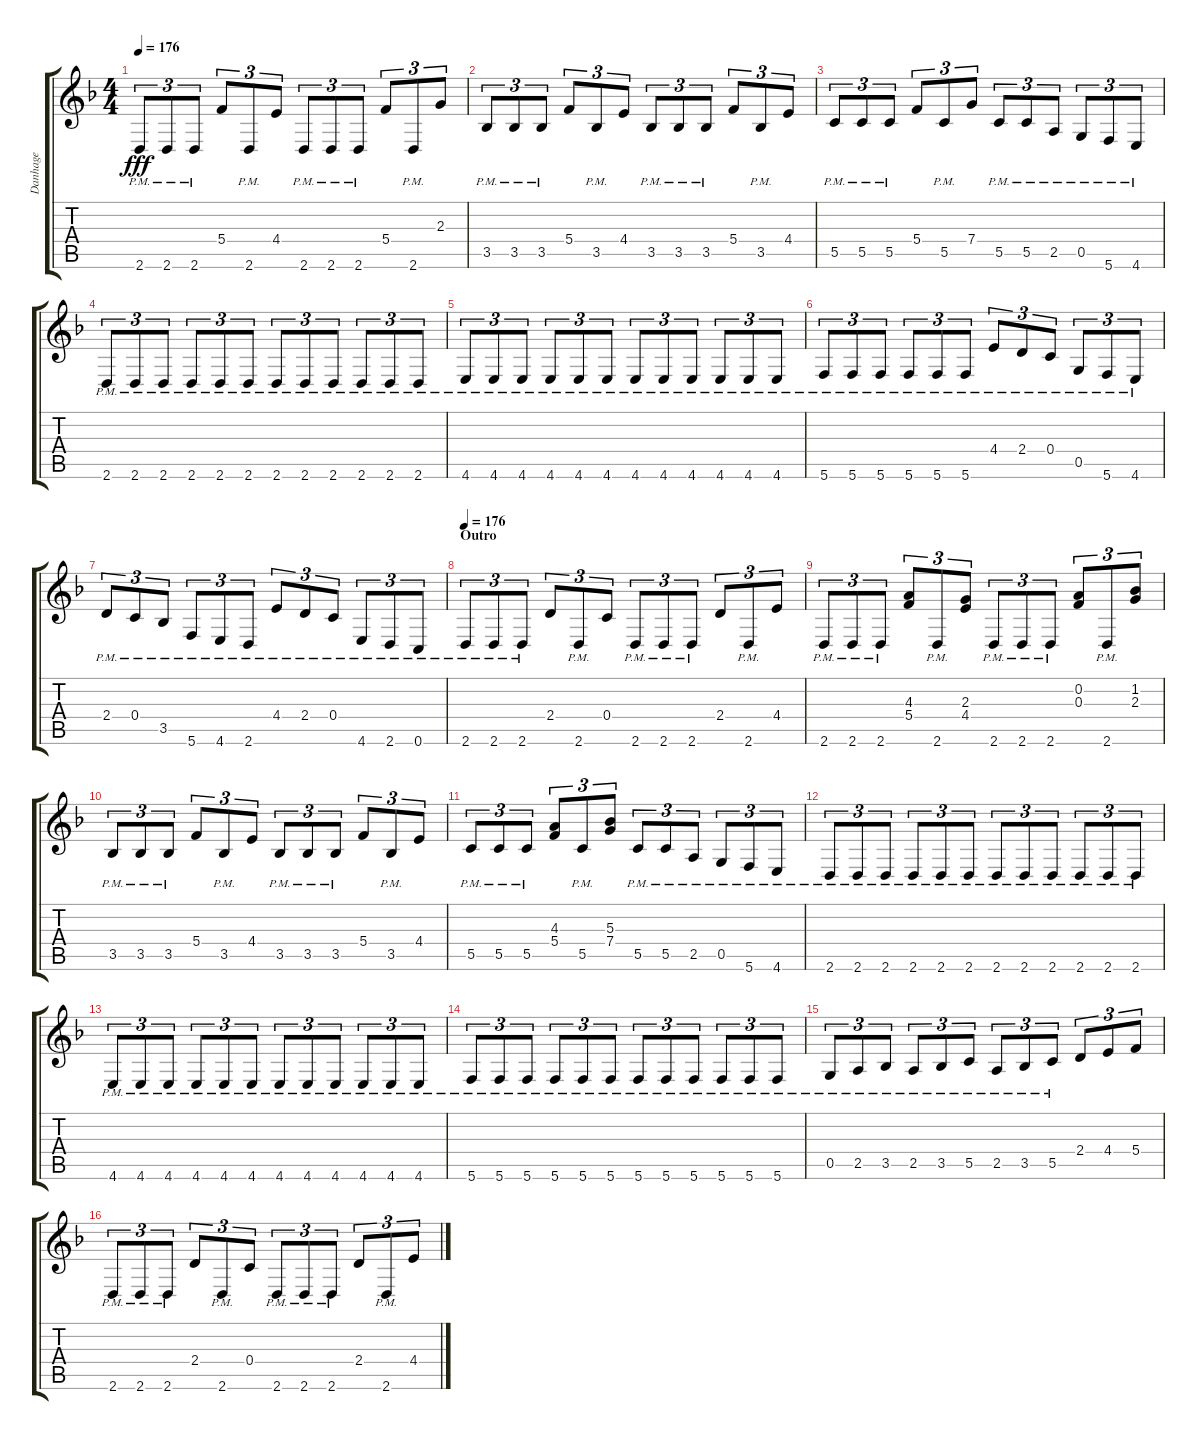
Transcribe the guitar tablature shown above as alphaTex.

\track ("Danhage" "Danhage") {instrument distortionguitar}
\staff {score tabs}
\tuning (D4 A3 F3 C3 G2 C2) {hide}
\ts (4 4)
\tempo 176
\clef g2
\ks f
2.6{pm}.8{tu (3 2) dy fff} 2.6{pm}.8{tu (3 2)} 2.6{pm}.8{tu (3 2)} 5.4.8{tu (3 2)} 2.6{pm}.8{tu (3 2)} 4.4.8{tu (3 2)} 2.6{pm}.8{tu (3 2)} 2.6{pm}.8{tu (3 2)} 2.6{pm}.8{tu (3 2)} 5.4.8{tu (3 2)} 2.6{pm}.8{tu (3 2)} 2.3.8{tu (3 2)} |
3.5{pm}.8{tu (3 2)} 3.5{pm}.8{tu (3 2)} 3.5{pm}.8{tu (3 2)} 5.4.8{tu (3 2)} 3.5{pm}.8{tu (3 2)} 4.4.8{tu (3 2)} 3.5{pm}.8{tu (3 2)} 3.5{pm}.8{tu (3 2)} 3.5{pm}.8{tu (3 2)} 5.4.8{tu (3 2)} 3.5{pm}.8{tu (3 2)} 4.4.8{tu (3 2)} |
5.5{pm}.8{tu (3 2)} 5.5{pm}.8{tu (3 2)} 5.5{pm}.8{tu (3 2)} 5.4.8{tu (3 2)} 5.5{pm}.8{tu (3 2)} 7.4.8{tu (3 2)} 5.5{pm}.8{tu (3 2)} 5.5{pm}.8{tu (3 2)} 2.5{pm}.8{tu (3 2)} 0.5{pm}.8{tu (3 2)} 5.6{pm}.8{tu (3 2)} 4.6{pm}.8{tu (3 2)} |
2.6{pm}.8{tu (3 2)} 2.6{pm}.8{tu (3 2)} 2.6{pm}.8{tu (3 2)} 2.6{pm}.8{tu (3 2)} 2.6{pm}.8{tu (3 2)} 2.6{pm}.8{tu (3 2)} 2.6{pm}.8{tu (3 2)} 2.6{pm}.8{tu (3 2)} 2.6{pm}.8{tu (3 2)} 2.6{pm}.8{tu (3 2)} 2.6{pm}.8{tu (3 2)} 2.6{pm}.8{tu (3 2)} |
4.6{pm}.8{tu (3 2)} 4.6{pm}.8{tu (3 2)} 4.6{pm}.8{tu (3 2)} 4.6{pm}.8{tu (3 2)} 4.6{pm}.8{tu (3 2)} 4.6{pm}.8{tu (3 2)} 4.6{pm}.8{tu (3 2)} 4.6{pm}.8{tu (3 2)} 4.6{pm}.8{tu (3 2)} 4.6{pm}.8{tu (3 2)} 4.6{pm}.8{tu (3 2)} 4.6{pm}.8{tu (3 2)} |
5.6{pm}.8{tu (3 2)} 5.6{pm}.8{tu (3 2)} 5.6{pm}.8{tu (3 2)} 5.6{pm}.8{tu (3 2)} 5.6{pm}.8{tu (3 2)} 5.6{pm}.8{tu (3 2)} 4.4{pm}.8{tu (3 2)} 2.4{pm}.8{tu (3 2)} 0.4{pm}.8{tu (3 2)} 0.5{pm}.8{tu (3 2)} 5.6{pm}.8{tu (3 2)} 4.6{pm}.8{tu (3 2)} |
2.4{pm}.8{tu (3 2)} 0.4{pm}.8{tu (3 2)} 3.5{pm}.8{tu (3 2)} 5.6{pm}.8{tu (3 2)} 4.6{pm}.8{tu (3 2)} 2.6{pm}.8{tu (3 2)} 4.4{pm}.8{tu (3 2)} 2.4{pm}.8{tu (3 2)} 0.4{pm}.8{tu (3 2)} 4.6{pm}.8{tu (3 2)} 2.6{pm}.8{tu (3 2)} 0.6{pm}.8{tu (3 2)} |
\section ("" "Outro")
\tempo 176
2.6{pm}.8{tu (3 2)} 2.6{pm}.8{tu (3 2)} 2.6{pm}.8{tu (3 2)} 2.4.8{tu (3 2)} 2.6{pm}.8{tu (3 2)} 0.4.8{tu (3 2)} 2.6{pm}.8{tu (3 2)} 2.6{pm}.8{tu (3 2)} 2.6{pm}.8{tu (3 2)} 2.4.8{tu (3 2)} 2.6{pm}.8{tu (3 2)} 4.4.8{tu (3 2)} |
2.6{pm}.8{tu (3 2)} 2.6{pm}.8{tu (3 2)} 2.6{pm}.8{tu (3 2)} (4.3 5.4).8{tu (3 2)} 2.6{pm}.8{tu (3 2)} (2.3 4.4).8{tu (3 2)} 2.6{pm}.8{tu (3 2)} 2.6{pm}.8{tu (3 2)} 2.6{pm}.8{tu (3 2)} (0.2 0.3).8{tu (3 2)} 2.6{pm}.8{tu (3 2)} (1.2 2.3).8{tu (3 2)} |
3.5{pm}.8{tu (3 2)} 3.5{pm}.8{tu (3 2)} 3.5{pm}.8{tu (3 2)} 5.4.8{tu (3 2)} 3.5{pm}.8{tu (3 2)} 4.4.8{tu (3 2)} 3.5{pm}.8{tu (3 2)} 3.5{pm}.8{tu (3 2)} 3.5{pm}.8{tu (3 2)} 5.4.8{tu (3 2)} 3.5{pm}.8{tu (3 2)} 4.4.8{tu (3 2)} |
5.5{pm}.8{tu (3 2)} 5.5{pm}.8{tu (3 2)} 5.5{pm}.8{tu (3 2)} (4.3 5.4).8{tu (3 2)} 5.5{pm}.8{tu (3 2)} (5.3 7.4).8{tu (3 2)} 5.5{pm}.8{tu (3 2)} 5.5{pm}.8{tu (3 2)} 2.5{pm}.8{tu (3 2)} 0.5{pm}.8{tu (3 2)} 5.6{pm}.8{tu (3 2)} 4.6{pm}.8{tu (3 2)} |
2.6{pm}.8{tu (3 2)} 2.6{pm}.8{tu (3 2)} 2.6{pm}.8{tu (3 2)} 2.6{pm}.8{tu (3 2)} 2.6{pm}.8{tu (3 2)} 2.6{pm}.8{tu (3 2)} 2.6{pm}.8{tu (3 2)} 2.6{pm}.8{tu (3 2)} 2.6{pm}.8{tu (3 2)} 2.6{pm}.8{tu (3 2)} 2.6{pm}.8{tu (3 2)} 2.6{pm}.8{tu (3 2)} |
4.6{pm}.8{tu (3 2)} 4.6{pm}.8{tu (3 2)} 4.6{pm}.8{tu (3 2)} 4.6{pm}.8{tu (3 2)} 4.6{pm}.8{tu (3 2)} 4.6{pm}.8{tu (3 2)} 4.6{pm}.8{tu (3 2)} 4.6{pm}.8{tu (3 2)} 4.6{pm}.8{tu (3 2)} 4.6{pm}.8{tu (3 2)} 4.6{pm}.8{tu (3 2)} 4.6{pm}.8{tu (3 2)} |
5.6{pm}.8{tu (3 2)} 5.6{pm}.8{tu (3 2)} 5.6{pm}.8{tu (3 2)} 5.6{pm}.8{tu (3 2)} 5.6{pm}.8{tu (3 2)} 5.6{pm}.8{tu (3 2)} 5.6{pm}.8{tu (3 2)} 5.6{pm}.8{tu (3 2)} 5.6{pm}.8{tu (3 2)} 5.6{pm}.8{tu (3 2)} 5.6{pm}.8{tu (3 2)} 5.6{pm}.8{tu (3 2)} |
0.5{pm}.8{tu (3 2)} 2.5{pm}.8{tu (3 2)} 3.5{pm}.8{tu (3 2)} 2.5{pm}.8{tu (3 2)} 3.5{pm}.8{tu (3 2)} 5.5{pm}.8{tu (3 2)} 2.5{pm}.8{tu (3 2)} 3.5{pm}.8{tu (3 2)} 5.5{pm}.8{tu (3 2)} 2.4.8{tu (3 2)} 4.4.8{tu (3 2)} 5.4.8{tu (3 2)} |
2.6{pm}.8{tu (3 2)} 2.6{pm}.8{tu (3 2)} 2.6{pm}.8{tu (3 2)} 2.4.8{tu (3 2)} 2.6{pm}.8{tu (3 2)} 0.4.8{tu (3 2)} 2.6{pm}.8{tu (3 2)} 2.6{pm}.8{tu (3 2)} 2.6{pm}.8{tu (3 2)} 2.4.8{tu (3 2)} 2.6{pm}.8{tu (3 2)} 4.4.8{tu (3 2)}
